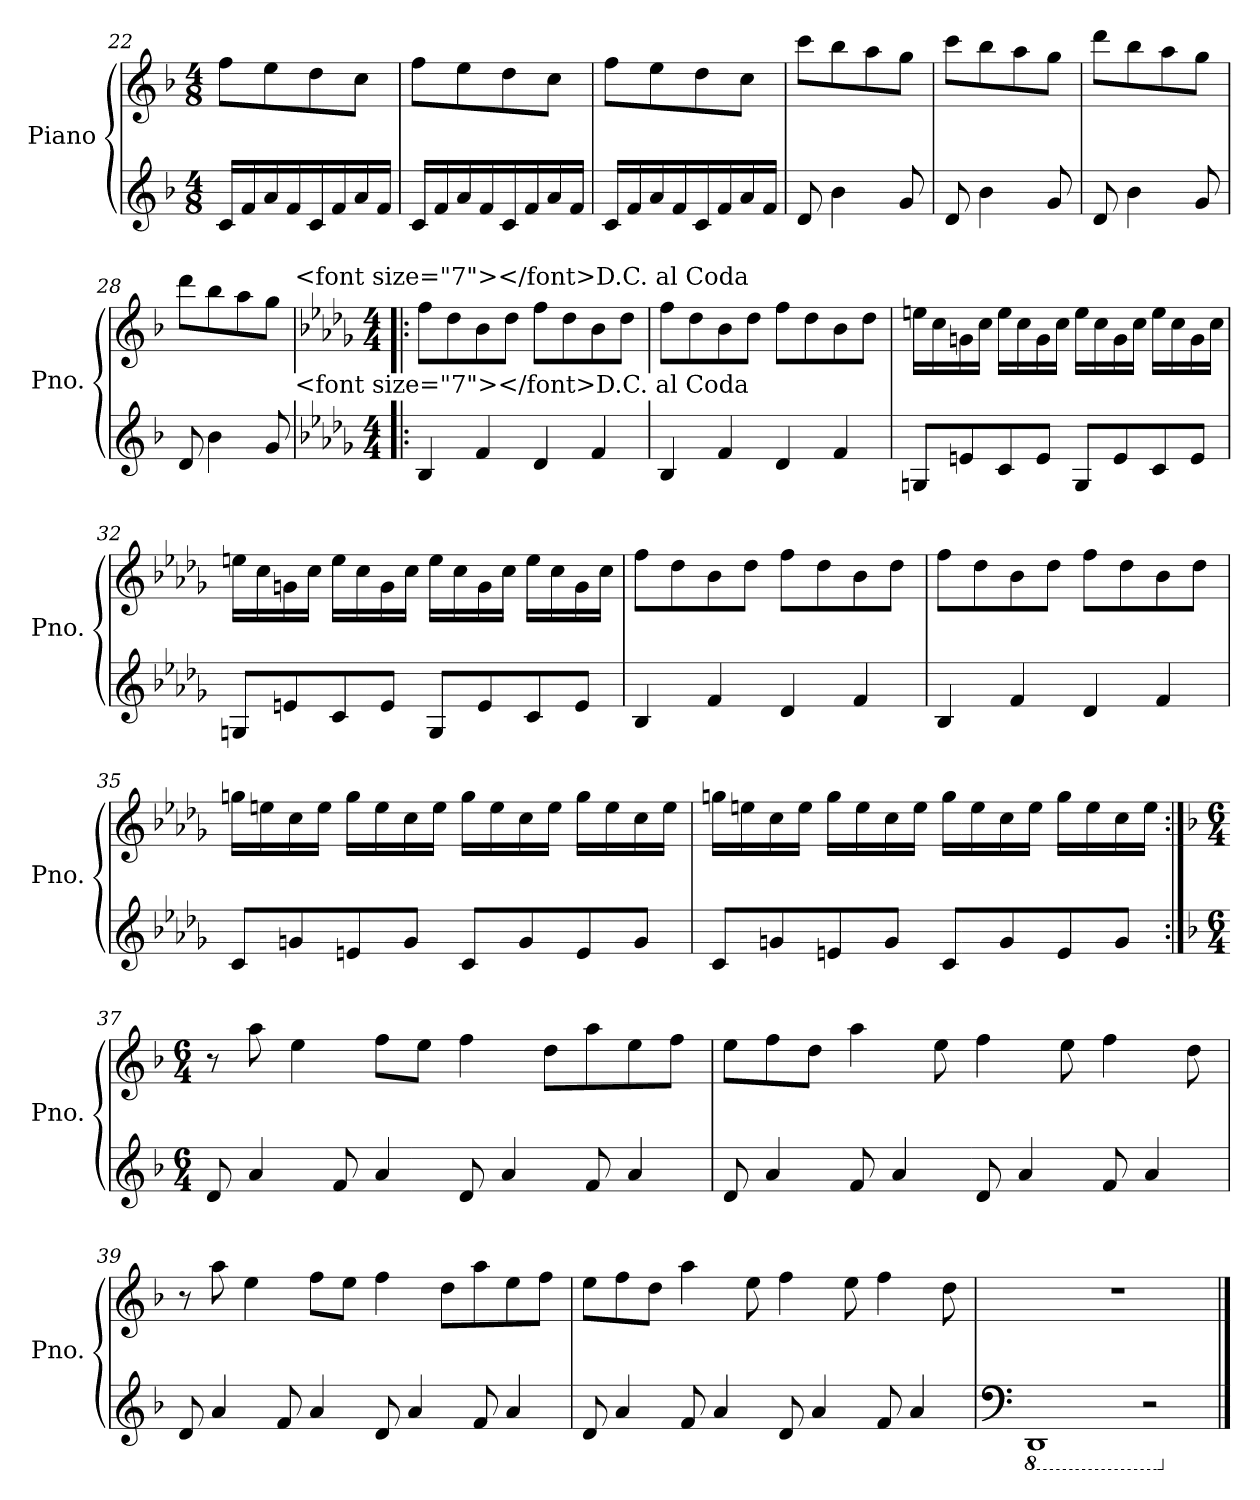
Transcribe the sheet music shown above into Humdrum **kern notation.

**kern	**kern
*part1	*part1
*staff2	*staff1
*I"Piano	*
*I'Pno.	*
*clefG2	*clefG2
*k[b-]	*k[b-]
*M4/8	*M4/8
=22	=22
16c/LL	8ff\L
16f/	.
16a/	8ee\
16f/	.
16c/	8dd\
16f/	.
16a/	8cc\J
16f/JJ	.
=23	=23
16c/LL	8ff\L
16f/	.
16a/	8ee\
16f/	.
16c/	8dd\
16f/	.
16a/	8cc\J
16f/JJ	.
=24	=24
16c/LL	8ff\L
16f/	.
16a/	8ee\
16f/	.
16c/	8dd\
16f/	.
16a/	8cc\J
16f/JJ	.
!!LO:PB:g=z
=25	=25
8d/	8ccc\L
4b-\	8bb-\
.	8aa\
8g/	8gg\J
=26	=26
8d/	8ccc\L
4b-\	8bb-\
.	8aa\
8g/	8gg\J
=27	=27
8d/	8ddd\L
4b-\	8bb-\
.	8aa\
8g/	8gg\J
=28	=28
8d/	8ddd\L
4b-\	8bb-\
.	8aa\
8g/	8gg\J
!	!LO:TX:a:t=<font size="7"></font>D.C. al Coda
!LO:TX:a:t=<font size="7"></font>D.C. al Coda	!
=29!|:	=29!|:
*k[b-e-a-d-g-]	*k[b-e-a-d-g-]
*M4/4	*M4/4
4B-/	8ff\L
.	8dd-\
4f/	8b-\
.	8dd-\J
4d-/	8ff\L
.	8dd-\
4f/	8b-\
.	8dd-\J
!!LO:LB:g=z
=30	=30
4B-/	8ff\L
.	8dd-\
4f/	8b-\
.	8dd-\J
4d-/	8ff\L
.	8dd-\
4f/	8b-\
.	8dd-\J
=31	=31
8Gn/L	16een\LL
.	16cc\
8en/	16gn\
.	16cc\JJ
8c/	16ee\LL
.	16cc\
8e/J	16g\
.	16cc\JJ
8G/L	16ee\LL
.	16cc\
8e/	16g\
.	16cc\JJ
8c/	16ee\LL
.	16cc\
8e/J	16g\
.	16cc\JJ
=32	=32
8Gn/L	16een\LL
.	16cc\
8en/	16gn\
.	16cc\JJ
8c/	16ee\LL
.	16cc\
8e/J	16g\
.	16cc\JJ
8G/L	16ee\LL
.	16cc\
8e/	16g\
.	16cc\JJ
8c/	16ee\LL
.	16cc\
8e/J	16g\
.	16cc\JJ
!!LO:LB:g=z
=33	=33
4B-/	8ff\L
.	8dd-\
4f/	8b-\
.	8dd-\J
4d-/	8ff\L
.	8dd-\
4f/	8b-\
.	8dd-\J
=34	=34
4B-/	8ff\L
.	8dd-\
4f/	8b-\
.	8dd-\J
4d-/	8ff\L
.	8dd-\
4f/	8b-\
.	8dd-\J
=35	=35
8c/L	16ggn\LL
.	16een\
8gn/	16cc\
.	16ee\JJ
8en/	16gg\LL
.	16ee\
8g/J	16cc\
.	16ee\JJ
8c/L	16gg\LL
.	16ee\
8g/	16cc\
.	16ee\JJ
8e/	16gg\LL
.	16ee\
8g/J	16cc\
.	16ee\JJ
!!LO:LB:g=z
=36	=36
8c/L	16ggn\LL
.	16een\
8gn/	16cc\
.	16ee\JJ
8en/	16gg\LL
.	16ee\
8g/J	16cc\
.	16ee\JJ
8c/L	16gg\LL
.	16ee\
8g/	16cc\
.	16ee\JJ
8e/	16gg\LL
.	16ee\
8g/J	16cc\
.	16ee\JJ
=37:|!	=37:|!
*k[b-]	*k[b-]
*M6/4	*M6/4
8d/	8r
4a/	8aa\
.	4ee\
8f/	.
4a/	8ff\L
.	8ee\J
8d/	4ff\
4a/	.
.	8dd\L
8f/	8aa\
4a/	8ee\
.	8ff\J
=38	=38
8d/	8ee\L
4a/	8ff\
.	8dd\J
8f/	4aa\
4a/	.
.	8ee\
8d/	4ff\
4a/	.
.	8ee\
8f/	4ff\
4a/	.
.	8dd\
!!LO:LB:g=z
=39	=39
8d/	8r
4a/	8aa\
.	4ee\
8f/	.
4a/	8ff\L
.	8ee\J
8d/	4ff\
4a/	.
.	8dd\L
8f/	8aa\
4a/	8ee\
.	8ff\J
=40	=40
8d/	8ee\L
4a/	8ff\
.	8dd\J
8f/	4aa\
4a/	.
.	8ee\
8d/	4ff\
4a/	.
.	8ee\
8f/	4ff\
4a/	.
.	8dd\
=41	=41
*clefF4	*
*8ba	*
1DDD	1.r
2r	.
*X8ba	*
==	==
*-	*-
